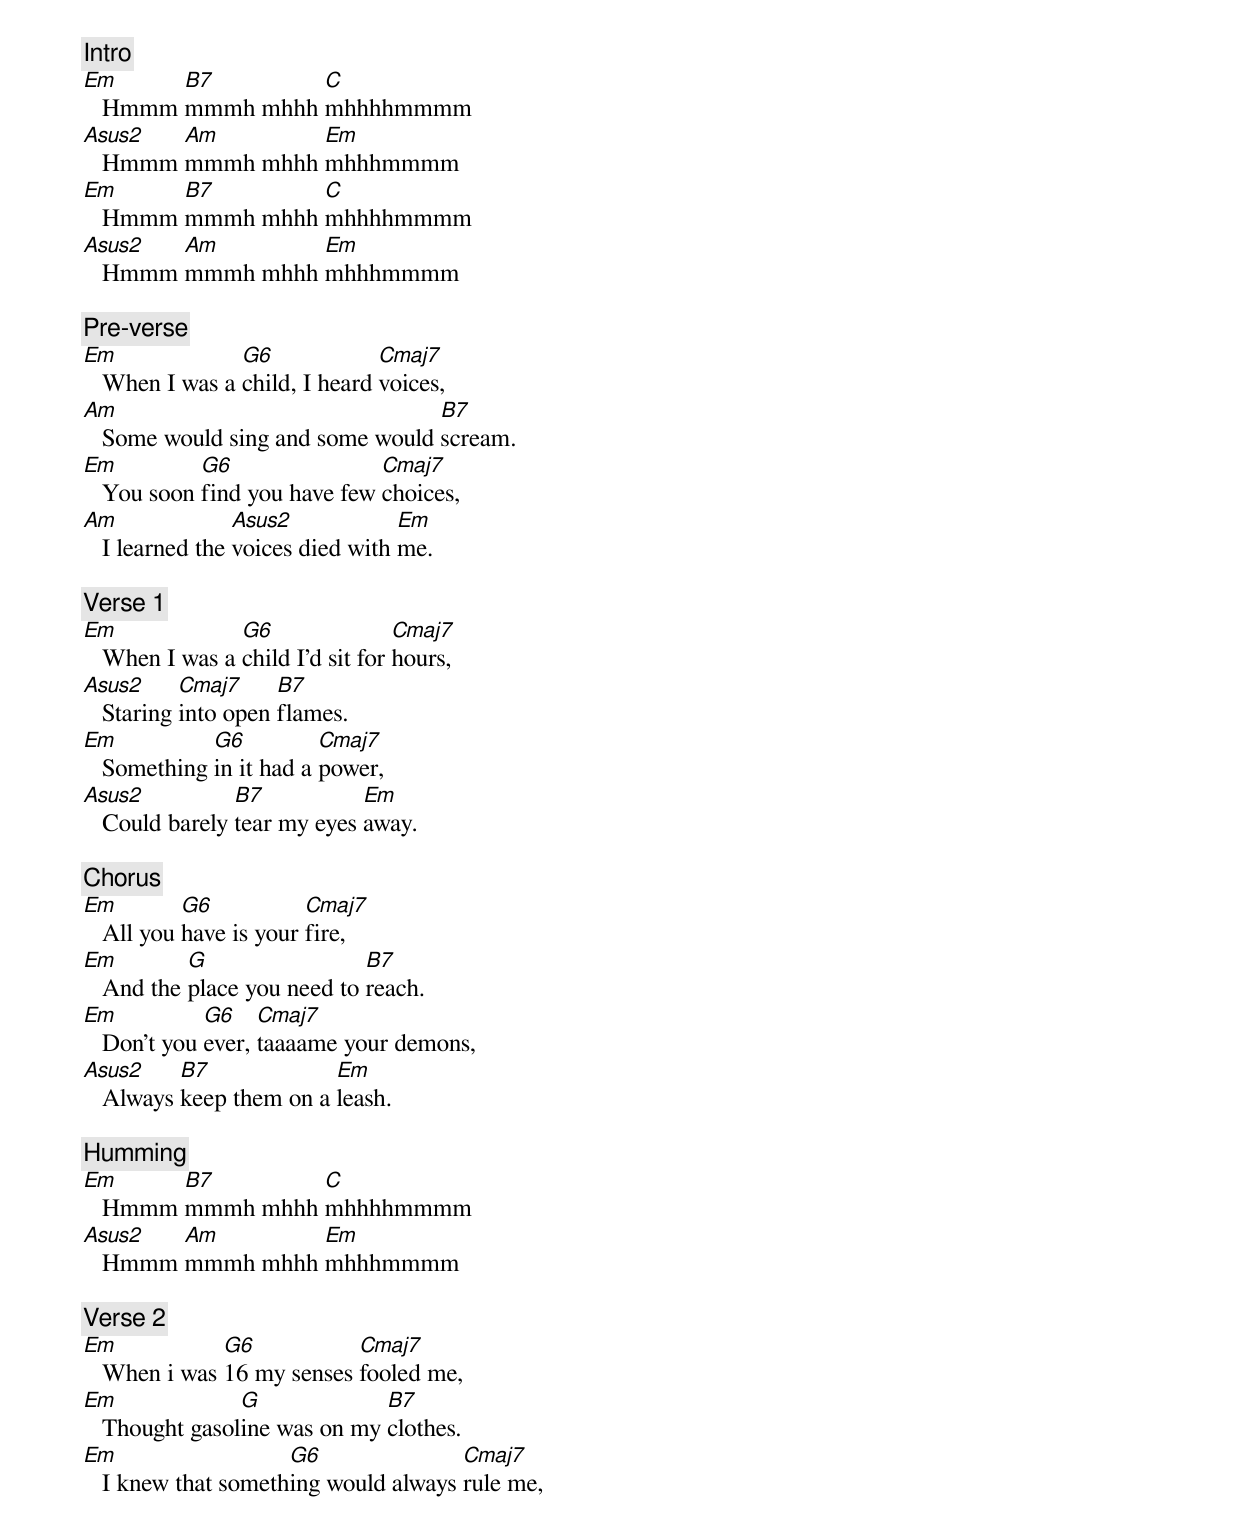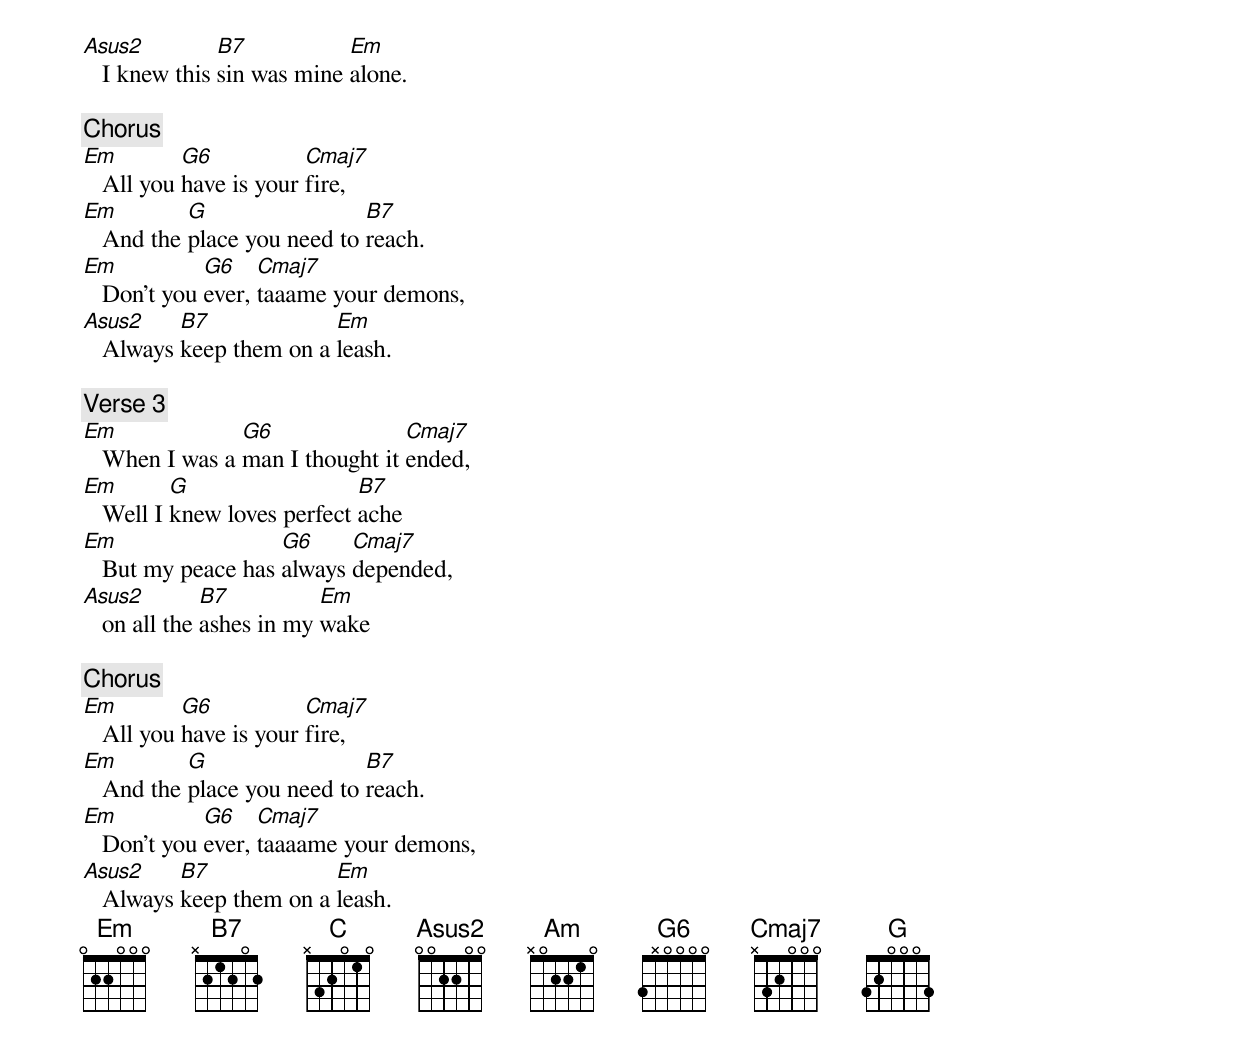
[Intro]
Em      B7        C
   Hmmm mmmh mhhh mhhhhmmmm
Asus2   Am        Em
   Hmmm mmmh mhhh mhhhmmmm
Em      B7        C
   Hmmm mmmh mhhh mhhhhmmmm
Asus2   Am        Em
   Hmmm mmmh mhhh mhhhmmmm

[Pre-verse]
Em              G6             Cmaj7
   When I was a child, I heard voices,
Am                                B7
   Some would sing and some would scream.
Em          G6                Cmaj7
   You soon find you have few choices,
Am               Asus2            Em
   I learned the voices died with me.

[Verse 1]
Em              G6                Cmaj7
   When I was a child I'd sit for hours,
Asus2      Cmaj7     B7
   Staring into open flames.
Em           G6          Cmaj7
   Something in it had a power,
Asus2           B7           Em
   Could barely tear my eyes away.

[Chorus]
Em         G6           Cmaj7
   All you have is your fire,
Em         G                 B7
   And the place you need to reach.
Em           G6    Cmaj7
   Don't you ever, taaaame your demons,
Asus2     B7             Em
   Always keep them on a leash.

[Humming]
Em      B7        C
   Hmmm mmmh mhhh mhhhhmmmm
Asus2   Am        Em
   Hmmm mmmh mhhh mhhhmmmm

[Verse 2]
Em            G6           Cmaj7
   When i was 16 my senses fooled me,
Em              G             B7
   Thought gasoline was on my clothes.
Em                   G6               Cmaj7
   I knew that something would always rule me,
Asus2          B7           Em
   I knew this sin was mine alone.

[Chorus]
Em         G6           Cmaj7
   All you have is your fire,
Em         G                 B7
   And the place you need to reach.
Em           G6    Cmaj7
   Don't you ever, taaame your demons,
Asus2     B7             Em
   Always keep them on a leash.

[Verse 3]
Em              G6               Cmaj7
   When I was a man I thought it ended,
Em        G                  B7
   Well I knew loves perfect ache
Em                  G6     Cmaj7
   But my peace has always depended,
Asus2         B7          Em
   on all the ashes in my wake

[Chorus]
Em         G6           Cmaj7
   All you have is your fire,
Em         G                 B7
   And the place you need to reach.
Em           G6    Cmaj7
   Don't you ever, taaaame your demons,
Asus2     B7             Em
   Always keep them on a leash.
